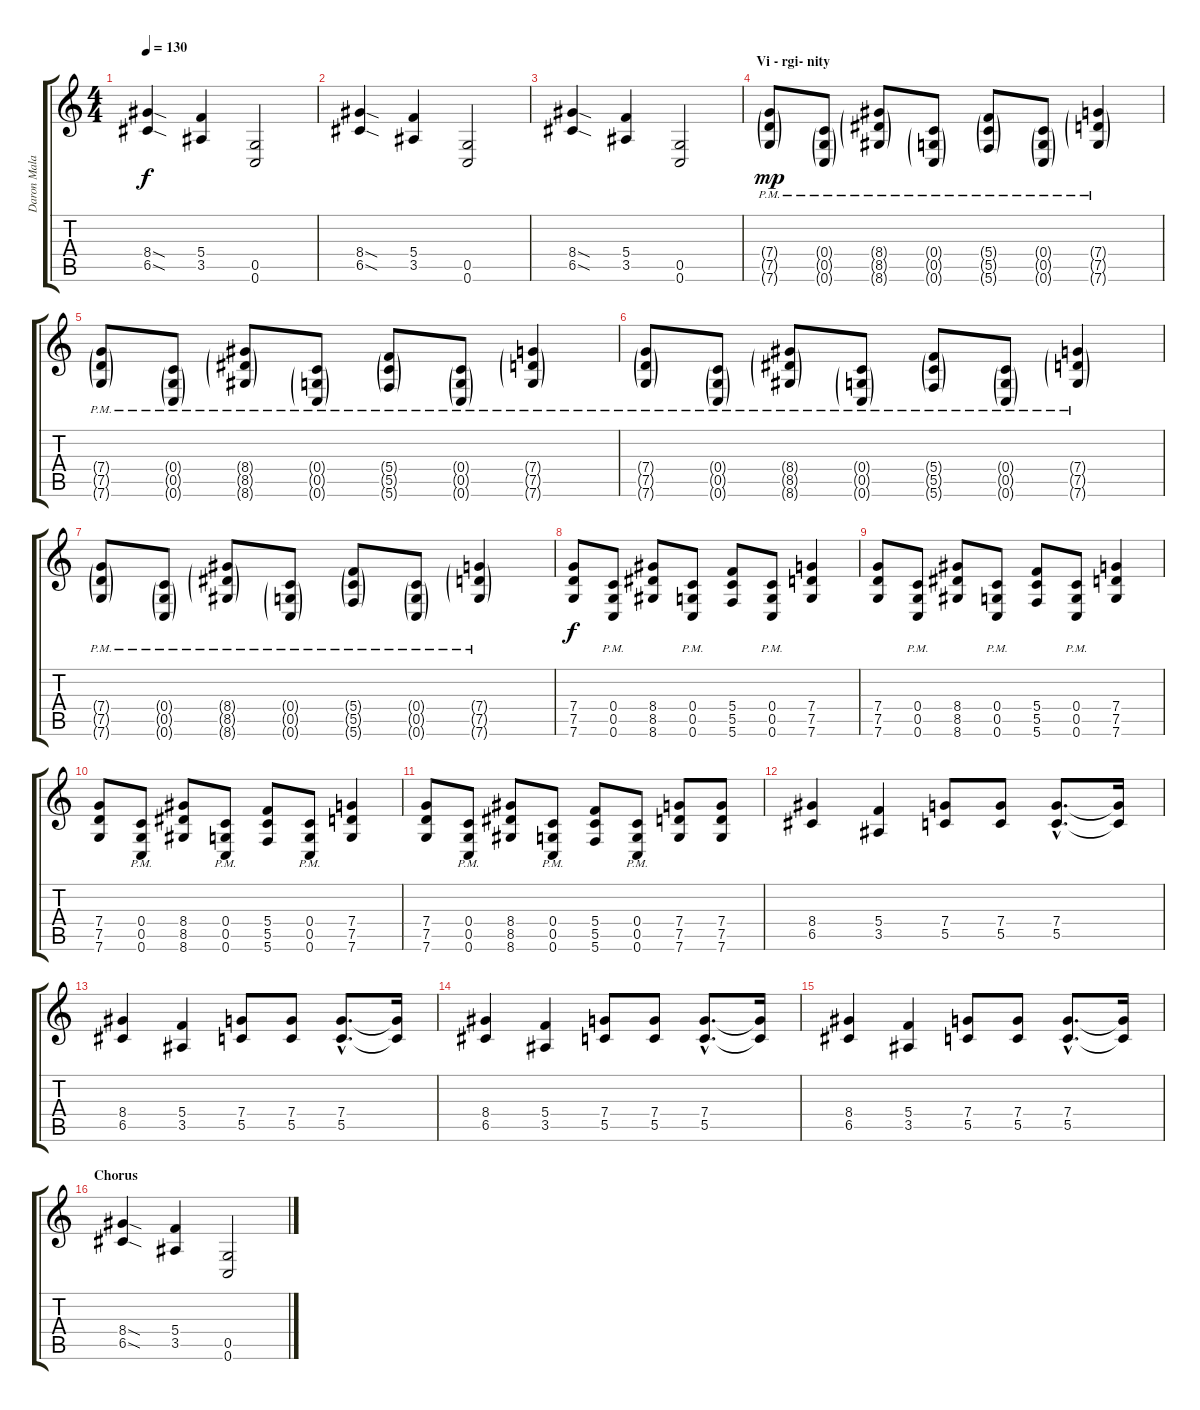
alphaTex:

\track ("Daron Malakian" "Daron Mala") {instrument distortionguitar}
\staff {score tabs}
\tuning (D4 A3 F3 C3 G2 C2) {hide}
\ts (4 4)
\tempo 130
\clef g2
\ks c
(8.4{sod} 6.5{sod}).4{dy f} (5.4 3.5).4 (0.5 0.6).2 |
(8.4{sod} 6.5{sod}).4 (5.4 3.5).4 (0.5 0.6).2 |
(8.4{sod} 6.5{sod}).4 (5.4 3.5).4 (0.5 0.6).2 |
\section ("" "Vi - rgi- nity")
(7.4{g pm} 7.5{g pm} 7.6{g pm}).8{dy mp} (0.4{g pm} 0.5{g pm} 0.6{g pm}).8 (8.4{g pm} 8.5{g pm} 8.6{g pm}).8 (0.4{g pm} 0.5{g pm} 0.6{g pm}).8 (5.4{g pm} 5.5{g pm} 5.6{g pm}).8 (0.4{g pm} 0.5{g pm} 0.6{g pm}).8 (7.4{g pm} 7.5{g pm} 7.6{g pm}).4 |
(7.4{g pm} 7.5{g pm} 7.6{g pm}).8 (0.4{g pm} 0.5{g pm} 0.6{g pm}).8 (8.4{g pm} 8.5{g pm} 8.6{g pm}).8 (0.4{g pm} 0.5{g pm} 0.6{g pm}).8 (5.4{g pm} 5.5{g pm} 5.6{g pm}).8 (0.4{g pm} 0.5{g pm} 0.6{g pm}).8 (7.4{g pm} 7.5{g pm} 7.6{g pm}).4 |
(7.4{g pm} 7.5{g pm} 7.6{g pm}).8 (0.4{g pm} 0.5{g pm} 0.6{g pm}).8 (8.4{g pm} 8.5{g pm} 8.6{g pm}).8 (0.4{g pm} 0.5{g pm} 0.6{g pm}).8 (5.4{g pm} 5.5{g pm} 5.6{g pm}).8 (0.4{g pm} 0.5{g pm} 0.6{g pm}).8 (7.4{g pm} 7.5{g pm} 7.6{g pm}).4 |
(7.4{g pm} 7.5{g pm} 7.6{g pm}).8 (0.4{g pm} 0.5{g pm} 0.6{g pm}).8 (8.4{g pm} 8.5{g pm} 8.6{g pm}).8 (0.4{g pm} 0.5{g pm} 0.6{g pm}).8 (5.4{g pm} 5.5{g pm} 5.6{g pm}).8 (0.4{g pm} 0.5{g pm} 0.6{g pm}).8 (7.4{g pm} 7.5{g pm} 7.6{g pm}).4 |
(7.4 7.5 7.6).8{dy f} (0.4{pm} 0.5{pm} 0.6{pm}).8 (8.4 8.5 8.6).8 (0.4{pm} 0.5{pm} 0.6{pm}).8 (5.4 5.5 5.6).8 (0.4{pm} 0.5 0.6{pm}).8 (7.4 7.5 7.6).4 |
(7.4 7.5 7.6).8 (0.4{pm} 0.5{pm} 0.6{pm}).8 (8.4 8.5 8.6).8 (0.4{pm} 0.5{pm} 0.6{pm}).8 (5.4 5.5 5.6).8 (0.4{pm} 0.5 0.6{pm}).8 (7.4 7.5 7.6).4 |
(7.4 7.5 7.6).8 (0.4{pm} 0.5{pm} 0.6{pm}).8 (8.4 8.5 8.6).8 (0.4{pm} 0.5{pm} 0.6{pm}).8 (5.4 5.5 5.6).8 (0.4{pm} 0.5 0.6{pm}).8 (7.4 7.5 7.6).4 |
(7.4 7.5 7.6).8 (0.4{pm} 0.5{pm} 0.6{pm}).8 (8.4 8.5 8.6).8 (0.4{pm} 0.5{pm} 0.6{pm}).8 (5.4 5.5 5.6).8 (0.4{pm} 0.5 0.6{pm}).8 (7.4 7.5 7.6).8 (7.4 7.5 7.6).8 |
(8.4 6.5).4 (5.4 3.5).4 (7.4 5.5).8 (7.4 5.5).8 (7.4{hac} 5.5{hac}).8{d} (7.4{t} 5.5{t}).16 |
(8.4 6.5).4 (5.4 3.5).4 (7.4 5.5).8 (7.4 5.5).8 (7.4{hac} 5.5{hac}).8{d} (7.4{t} 5.5{t}).16 |
(8.4 6.5).4 (5.4 3.5).4 (7.4 5.5).8 (7.4 5.5).8 (7.4{hac} 5.5{hac}).8{d} (7.4{t} 5.5{t}).16 |
(8.4 6.5).4 (5.4 3.5).4 (7.4 5.5).8 (7.4 5.5).8 (7.4{hac} 5.5{hac}).8{d} (7.4{t} 5.5{t}).16 |
\section ("" "Chorus")
(8.4{sod} 6.5{sod}).4 (5.4 3.5).4 (0.5 0.6).2
